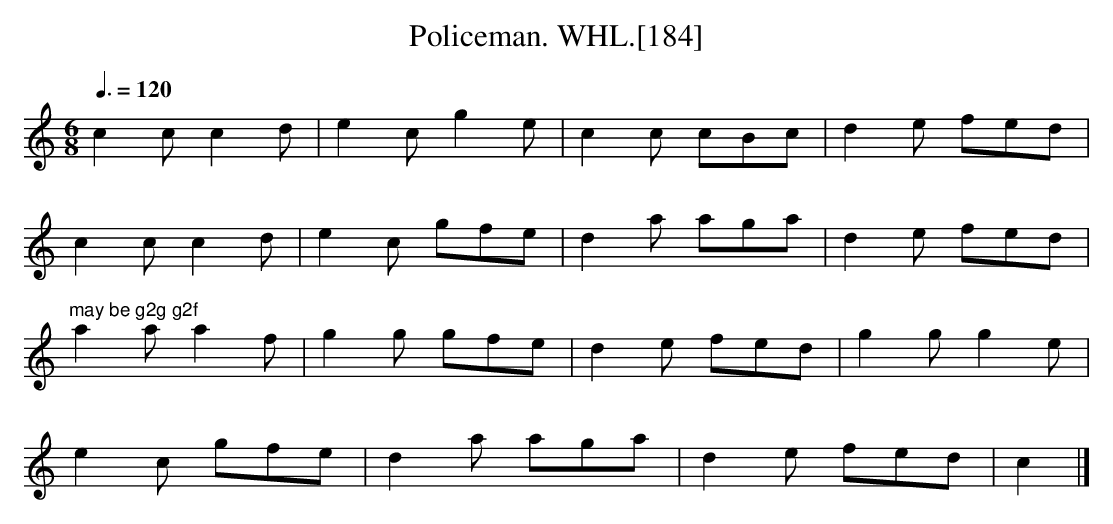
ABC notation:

X:1
T:Policeman. WHL.[184]
M:6/8
L:1/8
Q:3/8=120
K:C
c2c c2d | e2c g2e | c2c cBc | d2e fed |
c2c c2d | e2c gfe | d2a aga | d2e fed |
"^may be g2g g2f"a2a a2f | g2g gfe | d2e fed | g2g g2e |
e2c gfe | d2a aga | d2e fed | c2 |]
